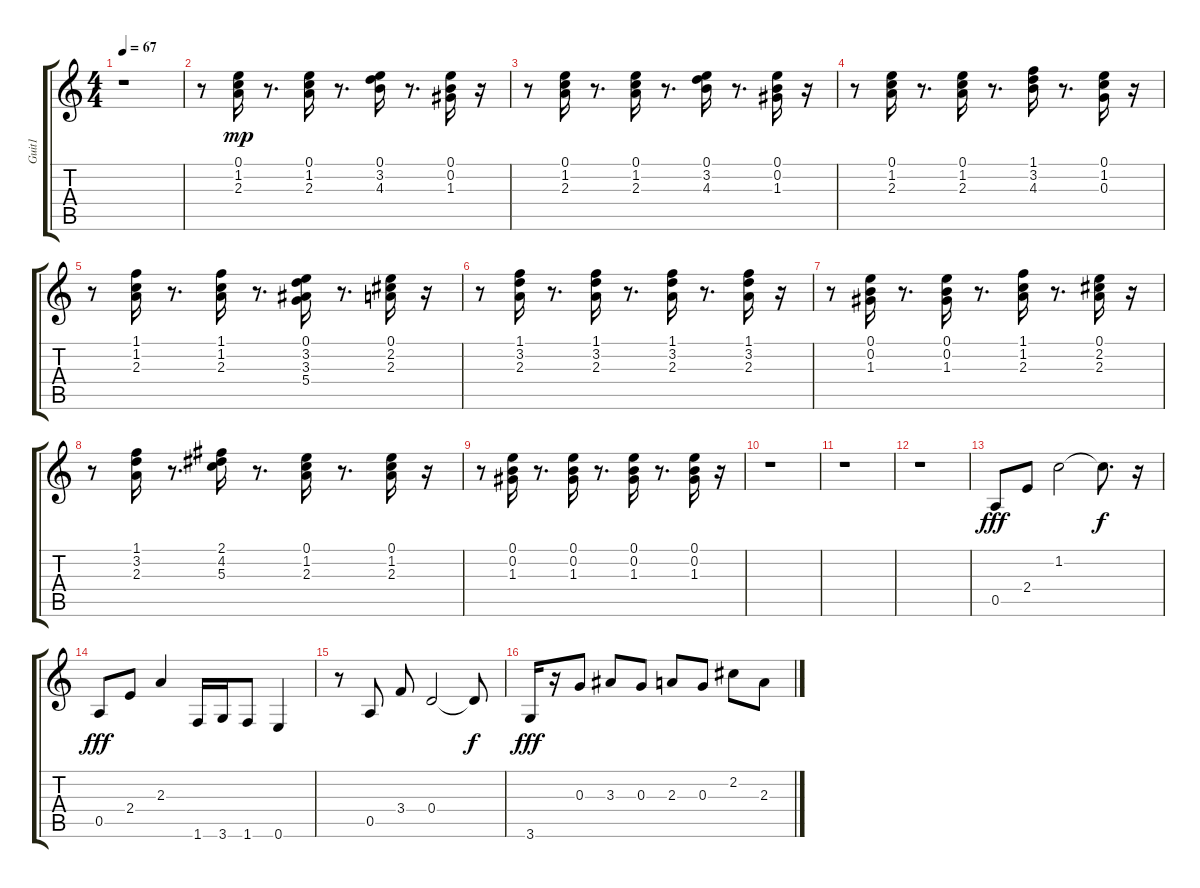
\track ("Guit1" "Guit1") {instrument electricguitarclean}
\staff {score tabs}
\tuning (E4 B3 G3 D3 A2 E2) {hide}
\ts (4 4)
\tempo 67
\clef g2
\ks c
r.1{dy f} |
r.8 (0.1 1.2 2.3).16{dy mp} r.8{d} (0.1 1.2 2.3).16 r.8{d} (0.1 3.2 4.3).16 r.8{d} (0.1 0.2 1.3).16 r.16 |
r.8 (0.1 1.2 2.3).16 r.8{d} (0.1 1.2 2.3).16 r.8{d} (0.1 3.2 4.3).16 r.8{d} (0.1 0.2 1.3).16 r.16 |
r.8 (0.1 1.2 2.3).16 r.8{d} (0.1 1.2 2.3).16 r.8{d} (1.1 3.2 4.3).16 r.8{d} (0.1 1.2 0.3).16 r.16 |
r.8 (1.1 1.2 2.3).16 r.8{d} (1.1 1.2 2.3).16 r.8{d} (0.1 3.2 3.3 5.4).16 r.8{d} (0.1 2.2 2.3).16 r.16 |
r.8 (1.1 3.2 2.3).16 r.8{d} (1.1 3.2 2.3).16 r.8{d} (1.1 3.2 2.3).16 r.8{d} (1.1 3.2 2.3).16 r.16 |
r.8 (0.1 0.2 1.3).16 r.8{d} (0.1 0.2 1.3).16 r.8{d} (1.1 1.2 2.3).16 r.8{d} (0.1 2.2 2.3).16 r.16 |
r.8 (1.1 3.2 2.3).16 r.8{d} (2.1 4.2 5.3).16 r.8{d} (0.1 1.2 2.3).16 r.8{d} (0.1 1.2 2.3).16 r.16 |
r.8 (0.1 0.2 1.3).16 r.8{d} (0.1 0.2 1.3).16 r.8{d} (0.1 0.2 1.3).16 r.8{d} (0.1 0.2 1.3).16 r.16 |
r.1 |
r.1 |
r.1 |
0.5.8{dy fff} 2.4.8 1.2.2 1.2{t}.8{d dy f} r.16 |
0.5.8{dy fff} 2.4.8 2.3.4 1.6.16 3.6.16 1.6.8 0.6.4 |
r.8 0.5.8 3.4.8 0.4.2 0.4{t}.8{dy f} |
3.6.16{dy fff} r.16 0.3.8 3.3.8 0.3.8 2.3.8 0.3.8 2.2.8 2.3.8
